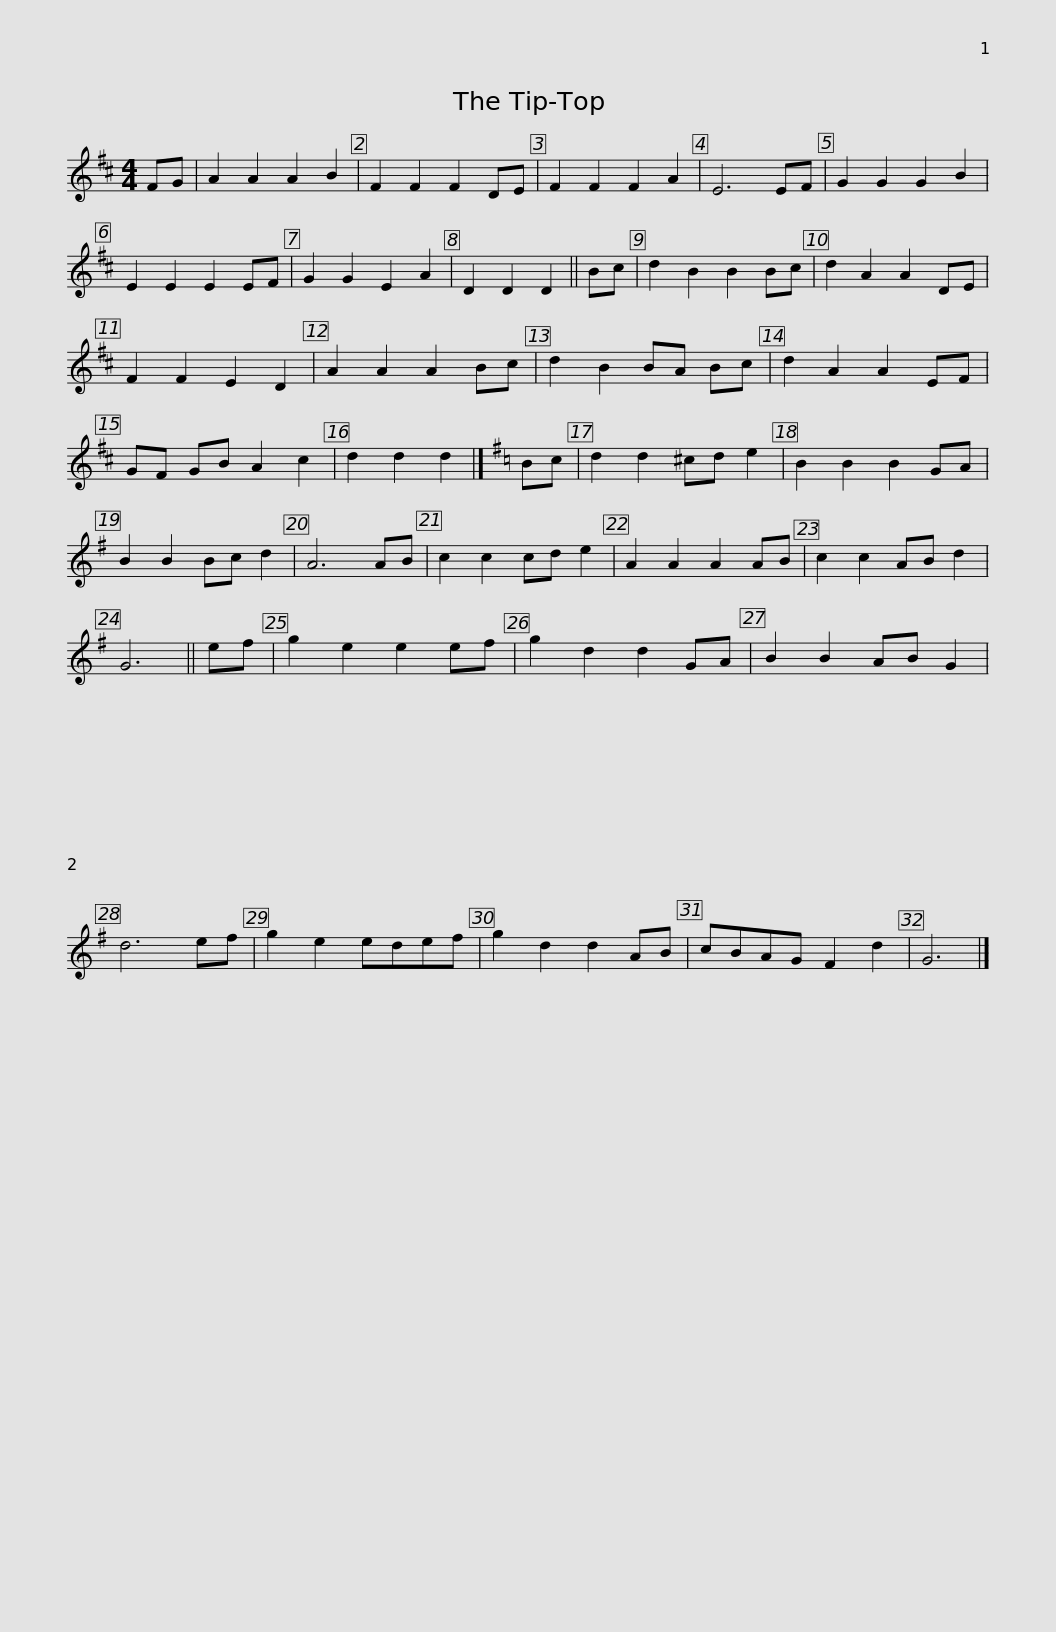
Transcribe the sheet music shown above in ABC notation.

X:1
L:1/8
M:4/4
I:linebreak $
K:D
V:1 treble
V:1
 FG | A2 A2 A2 B2 | F2 F2 F2 DE | F2 F2 F2 A2 | E6 EF | %5
 G2 G2 G2 B2 | E2 E2 E2 EF | G2 G2 E2 A2 | D2 D2 D2 || Bc |$ %10
 d2 B2 B2 Bc | d2 A2 A2 DE | F2 F2 E2 D2 | A2 A2 A2 Bc | d2 B2 BA Bc | %15
 d2 A2 A2 EF | GF GB A2 c2 | d2 d2 d2 |][K:G] Bc |$ d2 d2 ^cd e2 | %20
 B2 B2 B2 GA | B2 B2 Bc d2 | A6 AB | c2 c2 cd e2 | A2 A2 A2 AB | %25
 c2 c2 AB d2 | G6 || ef |$ g2 e2 e2 ef | g2 d2 d2 GA | %30
 B2 B2 AB G2 | d6 ef | g2 e2 edef | g2 d2 d2 AB | cBAG F2 d2 | %35
 G6 |] %36
